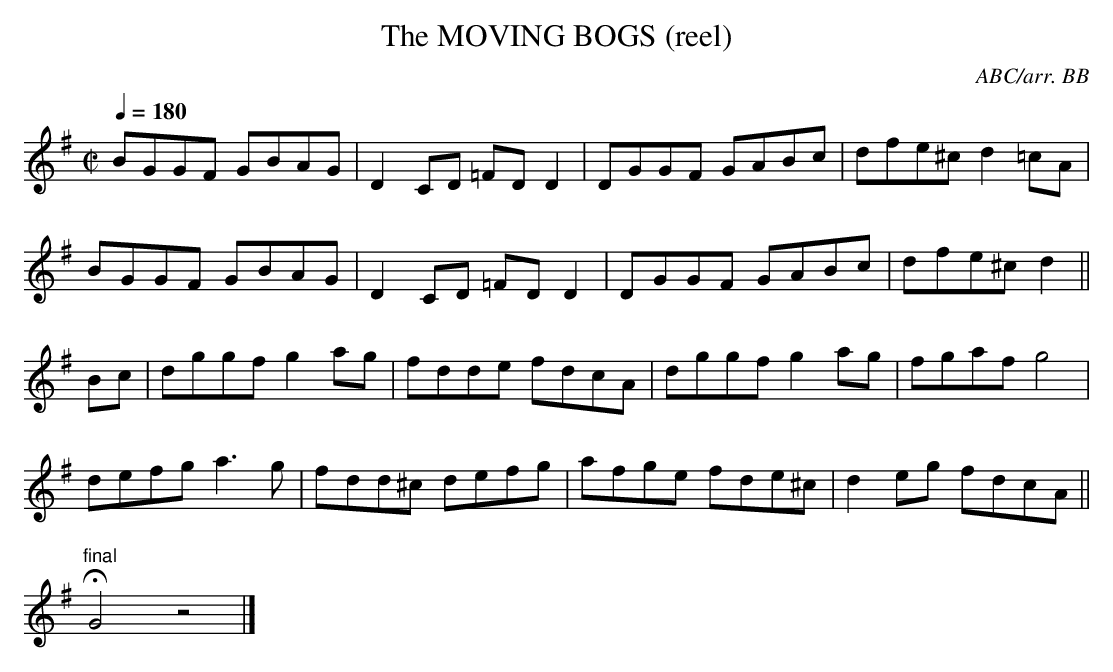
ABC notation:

X:1
T:MOVING BOGS (reel), The
C:ABC/arr. BB
Q:1/4=180
M:C|
K:G
BGGF GBAG|D2 CD =FD D2|DGGF GABc|dfe^c d2 =cA|
BGGF GBAG|D2 CD =FD D2|DGGF GABc|dfe^c d2||
Bc|dggf g2 ag|fdde fdcA|dggf g2 ag|fgaf g4|
defg a3g|fdd^c defg|afge fde^c|d2 eg fdcA||
"final"HG4z4|]
